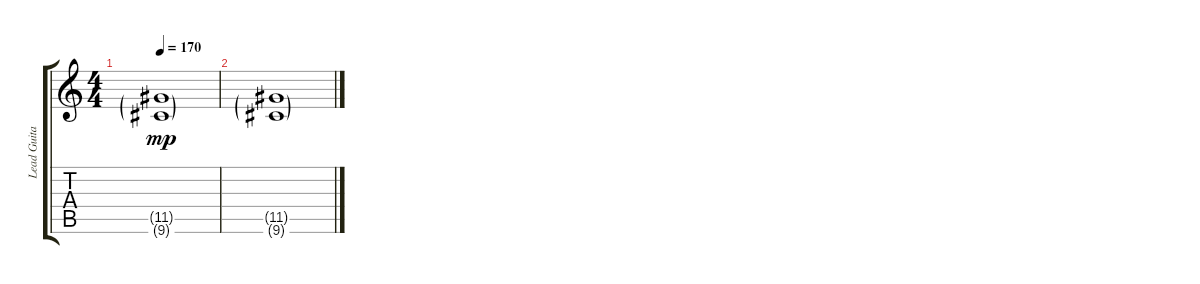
\track ("Lead Guitar" "Lead Guita") {instrument distortionguitar}
\staff {score tabs}
\tuning (E4 B3 G3 D3 A2 E2) {hide}
\ts (4 4)
\tempo 170
\clef g2
\ks c
(11.5{g} 9.6{g}).1{dy mp} |
(11.5{g} 9.6{g}).1
